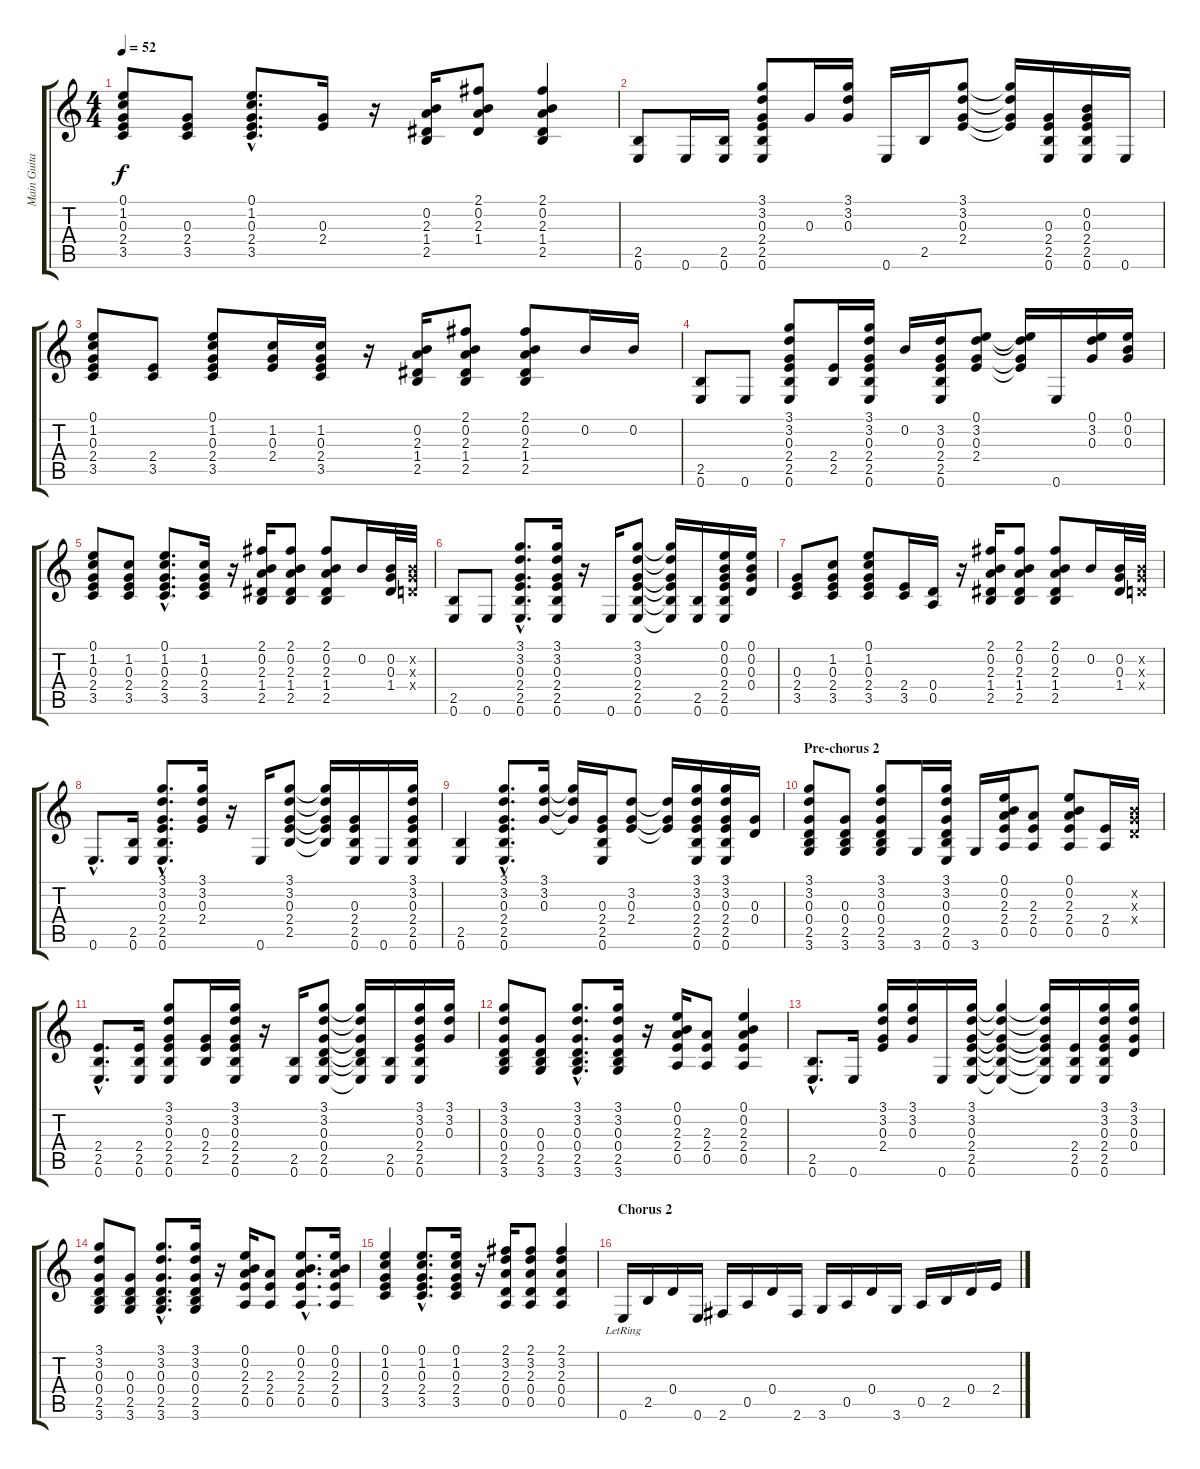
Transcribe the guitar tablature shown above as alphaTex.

\track ("Main Guitar" "Main Guita") {instrument acousticguitarsteel}
\staff {score tabs}
\tuning (E4 B3 G3 D3 A2 E2) {hide}
\ts (4 4)
\tempo 52
\clef g2
\ks c
(0.1 1.2 0.3 2.4 3.5).8{dy f} (0.3 2.4 3.5).8 (0.1{hac} 1.2{hac} 0.3{hac} 2.4{hac} 3.5{hac}).8{d} (0.3 2.4).16 r.16 (0.2 2.3 1.4 2.5).16 (2.1 0.2 2.3 1.4).8 (2.1 0.2 2.3 1.4 2.5).4 |
(2.5 0.6).8 0.6.16 (2.5 0.6).16 (3.1 3.2 0.3 2.4 2.5 0.6).8 0.3.16 (3.1 3.2 0.3).16 0.6.16 2.5.16 (3.1 3.2 0.3 2.4).8 (3.1{t} 3.2{t} 0.3{t} 2.4{t}).16 (0.3 2.4 2.5 0.6).16 (0.2 0.3 2.4 2.5 0.6).16 0.6.16 |
(0.1 1.2 0.3 2.4 3.5).8 (2.4 3.5).8 (0.1 1.2 0.3 2.4 3.5).8 (1.2 0.3 2.4).16 (1.2 0.3 2.4 3.5).16 r.16 (0.2 2.3 1.4 2.5).16 (2.1 0.2 2.3 1.4 2.5).8 (2.1 0.2 2.3 1.4 2.5).8 0.2.16 0.2.16 |
(2.5 0.6).8 0.6.8 (3.1 3.2 0.3 2.4 2.5 0.6).8 (2.4 2.5).16 (3.1 3.2 0.3 2.4 2.5 0.6).16 0.2.16 (3.2 0.3 2.4 2.5 0.6).16 (0.1 3.2 0.3 2.4).8 (0.1{t} 3.2{t} 0.3{t} 2.4{t}).16 0.6.16 (0.1 3.2 0.3).16 (0.1 0.2 0.3).16 |
(0.1 1.2 0.3 2.4 3.5).8 (1.2 0.3 2.4 3.5).8 (0.1{hac} 1.2{hac} 0.3{hac} 2.4{hac} 3.5{hac}).8{d} (1.2 0.3 2.4 3.5).16 r.16 (2.1 0.2 2.3 1.4 2.5).16 (2.1 0.2 2.3 1.4 2.5).8 (2.1 0.2 2.3 1.4 2.5).8 0.2.16 (0.2 0.3 1.4).32 (0.2{x} 0.3{x} 0.4{x}).32 |
(2.5 0.6).8 0.6.8 (3.1{hac} 3.2{hac} 0.3{hac} 2.4{hac} 2.5{hac} 0.6{hac}).8{d} (3.1 3.2 0.3 2.4 2.5 0.6).16 r.16 0.6.16 (3.1 3.2 0.3 2.4 2.5 0.6).8 (3.1{t} 3.2{t} 0.3{t} 2.4{t} 2.5{t} 0.6{t}).16 (2.5 0.6).16 (0.1 0.2 0.3 2.4 2.5 0.6).16 (0.1 0.2 0.3 0.4).16 |
(0.3 2.4 3.5).8 (1.2 0.3 2.4 3.5).8 (0.1 1.2 0.3 2.4 3.5).8 (2.4 3.5).16 (0.4 0.5).16 r.16 (2.1 0.2 2.3 1.4 2.5).16 (2.1 0.2 2.3 1.4 2.5).8 (2.1 0.2 2.3 1.4 2.5).8 0.2.16 (0.2 0.3 1.4).32 (0.2{x} 0.3{x} 0.4{x}).32 |
0.6{hac}.8{d} (2.5 0.6).16 (3.1{hac} 3.2{hac} 0.3{hac} 2.4{hac} 2.5{hac} 0.6{hac}).8{d} (3.1 3.2 0.3 2.4).16 r.16 0.6.16 (3.1 3.2 0.3 2.4 2.5).8 (3.1{t} 3.2{t} 0.3{t} 2.4{t} 2.5{t}).16 (0.3 2.4 2.5 0.6).16 0.6.16 (3.1 3.2 0.3 2.4 2.5 0.6).16 |
(2.5 0.6).4 (3.1{hac} 3.2{hac} 0.3{hac} 2.4{hac} 2.5{hac} 0.6{hac}).8{d} (3.1 3.2 0.3).16 (3.1{t} 3.2{t} 0.3{t}).16 (0.3 2.4 2.5 0.6).16 (3.2 0.3 2.4).8 (3.2{t} 0.3{t} 2.4{t}).16 (3.1 3.2 0.3 2.4 2.5 0.6).16 (3.1 3.2 0.3 2.4 2.5 0.6).16 (0.3 0.4).16 |
\section ("" "Pre-chorus 2")
(3.1 3.2 0.3 0.4 2.5 3.6).8 (0.3 0.4 2.5 3.6).8 (3.1 3.2 0.3 0.4 2.5 3.6).8 3.6.16 (3.1 3.2 0.3 0.4 2.5 0.6).16 3.6.16 (0.1 0.2 2.3 2.4 0.5).16 (2.3 2.4 0.5).8 (0.1 0.2 2.3 2.4 0.5).8 (2.4 0.5).16 (0.2{x} 0.3{x} 0.4{x}).16 |
(2.4{hac} 2.5{hac} 0.6{hac}).8{d} (2.4 2.5 0.6).16 (3.1 3.2 0.3 2.4 2.5 0.6).8 (0.3 2.4 2.5).16 (3.1 3.2 0.3 2.4 2.5 0.6).16 r.16 (2.5 0.6).16 (3.1 3.2 0.3 0.4 2.5 0.6).8 (3.1{t} 3.2{t} 0.3{t} 0.4{t} 2.5{t} 0.6{t}).16 (2.5 0.6).16 (3.1 3.2 0.3 2.4 2.5 0.6).16 (3.1 3.2 0.3).16 |
(3.1 3.2 0.3 0.4 2.5 3.6).8 (0.3 0.4 2.5 3.6).8 (3.1{hac} 3.2{hac} 0.3{hac} 0.4{hac} 2.5{hac} 3.6{hac}).8{d} (3.1 3.2 0.3 0.4 2.5 3.6).16 r.16 (0.1 0.2 2.3 2.4 0.5).16 (2.3 2.4 0.5).8 (0.1 0.2 2.3 2.4 0.5).4 |
(2.5{hac} 0.6{hac}).8{d} 0.6.16 (3.1 3.2 0.3 2.4).16 (3.1 3.2 0.3).16 0.6.16 (3.1 3.2 0.3 2.4 2.5 0.6).16 (3.1{t} 3.2{t} 0.3{t} 2.4{t} 2.5{t} 0.6{t}).4 (3.1{t} 3.2{t} 0.3{t} 2.4{t} 2.5{t} 0.6{t}).16 (2.4 2.5 0.6).16 (3.1 3.2 0.3 2.4 2.5 0.6).16 (3.1 3.2 0.3 0.4).16 |
(3.1 3.2 0.3 0.4 2.5 3.6).8 (0.3 0.4 2.5 3.6).8 (3.1{hac} 3.2{hac} 0.3{hac} 0.4{hac} 2.5{hac} 3.6{hac}).8{d} (3.1 3.2 0.3 0.4 2.5 3.6).16 r.16 (0.1 0.2 2.3 2.4 0.5).16 (2.3 2.4 0.5).8 (0.1{hac} 0.2{hac} 2.3{hac} 2.4{hac} 0.5{hac}).8{d} (0.1 0.2 2.3 2.4 0.5).16 |
(0.1 1.2 0.3 2.4 3.5).4 (0.1{hac} 1.2{hac} 0.3{hac} 2.4{hac} 3.5{hac}).8{d} (0.1 1.2 0.3 2.4 3.5).16 r.16 (2.1 3.2 2.3 0.4 0.5).16 (2.1 3.2 2.3 0.4 0.5).8 (2.1 3.2 2.3 0.4 0.5).4 |
\section ("" "Chorus 2")
0.6{lr}.16 2.5.16 0.4.16 0.6.16 2.6.16 0.5.16 0.4.16 2.6.16 3.6.16 0.5.16 0.4.16 3.6.16 0.5.16 2.5.16 0.4.16 2.4.16
